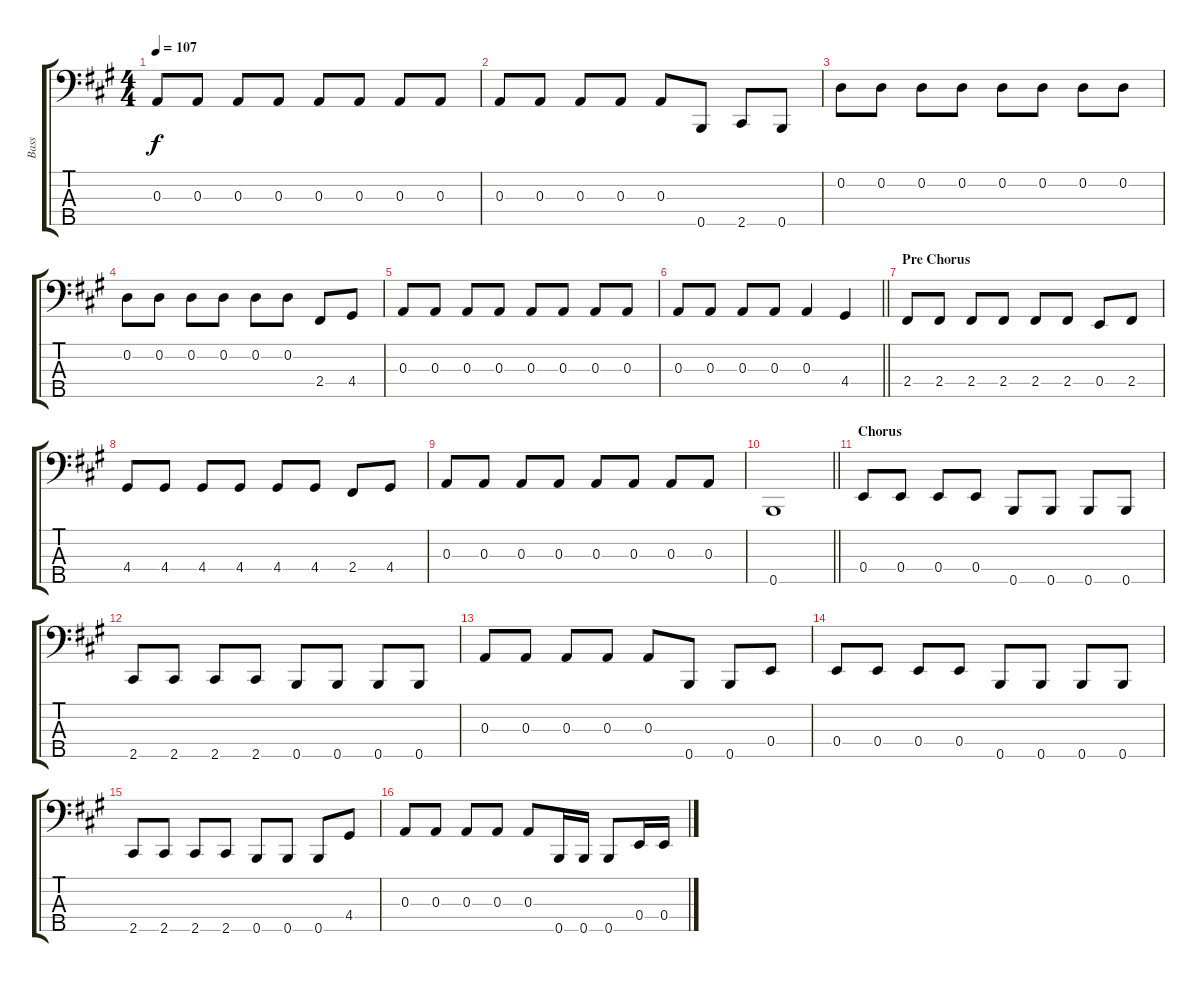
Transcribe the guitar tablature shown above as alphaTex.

\track ("Bass" "Bass") {instrument electricbassfinger}
\staff {score tabs}
\tuning (G2 D2 A1 E1 B0) {hide}
\ts (4 4)
\tempo 107
\clef f4
\ks a
0.3.8{dy f} 0.3.8 0.3.8 0.3.8 0.3.8 0.3.8 0.3.8 0.3.8 |
0.3.8 0.3.8 0.3.8 0.3.8 0.3.8 0.5.8 2.5.8 0.5.8 |
0.2.8 0.2.8 0.2.8 0.2.8 0.2.8 0.2.8 0.2.8 0.2.8 |
0.2.8 0.2.8 0.2.8 0.2.8 0.2.8 0.2.8 2.4.8 4.4.8 |
0.3.8 0.3.8 0.3.8 0.3.8 0.3.8 0.3.8 0.3.8 0.3.8 |
\barLineRight lightlight
0.3.8 0.3.8 0.3.8 0.3.8 0.3.4 4.4.4 |
\section ("" "Pre Chorus")
2.4.8 2.4.8 2.4.8 2.4.8 2.4.8 2.4.8 0.4.8 2.4.8 |
4.4.8 4.4.8 4.4.8 4.4.8 4.4.8 4.4.8 2.4.8 4.4.8 |
0.3.8 0.3.8 0.3.8 0.3.8 0.3.8 0.3.8 0.3.8 0.3.8 |
\barLineRight lightlight
0.5.1 |
\section ("" "Chorus")
0.4.8 0.4.8 0.4.8 0.4.8 0.5.8 0.5.8 0.5.8 0.5.8 |
2.5.8 2.5.8 2.5.8 2.5.8 0.5.8 0.5.8 0.5.8 0.5.8 |
0.3.8 0.3.8 0.3.8 0.3.8 0.3.8 0.5.8 0.5.8 0.4.8 |
0.4.8 0.4.8 0.4.8 0.4.8 0.5.8 0.5.8 0.5.8 0.5.8 |
2.5.8 2.5.8 2.5.8 2.5.8 0.5.8 0.5.8 0.5.8 4.4.8 |
0.3.8 0.3.8 0.3.8 0.3.8 0.3.8 0.5.16 0.5.16 0.5.8 0.4.16 0.4.16
